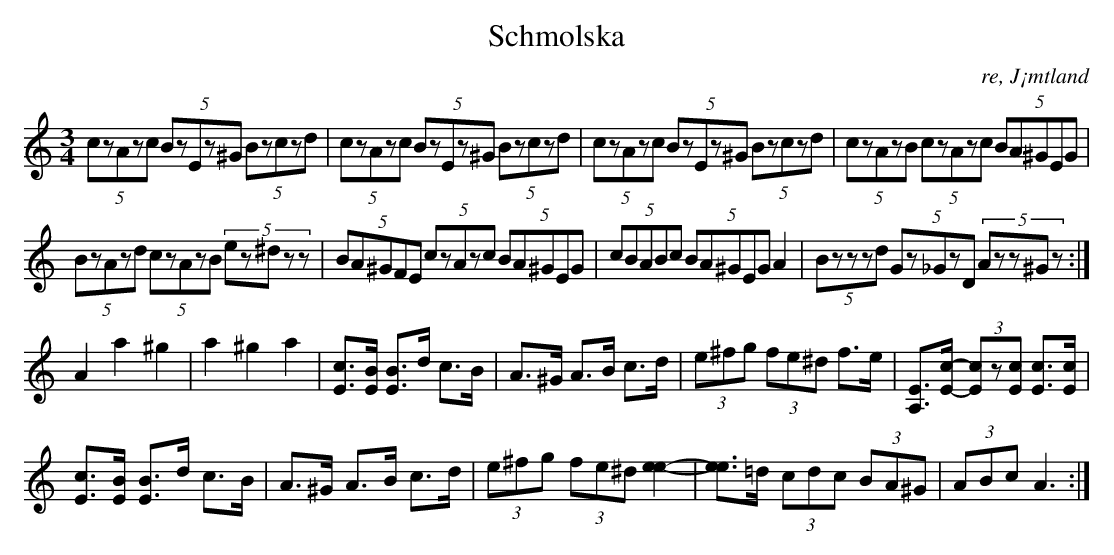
X:1
T:Schmolska
O: re, J¡mtland
M:3/4
L:1/8
K:Am
(5:2 czAzc (5:2Bz-Ez^G (5:2Bzczd| (5:2 czAzc (5:2Bz-Ez^G (5:2Bzczd| (5:2 czAzc (5:2Bz-Ez^G (5:2Bzczd|  (5:2czAzB (5:2czAzc (5:2BA^GEG|
 (5:2BzAzd (5:2czAzB (5:2ez^dzz|  (5:2BA^GFE (5:2czAzc (5:2BA^GEG|  (5:2cBABc (5:2BA^GEG  A2|  (5:2Bzzzd (5:2Gz_GzD (5:2Azz^Gz  :|
A2 a2 ^g2|a2 ^g2 a2| [cE]>[BE] [BE]>d c>B | A>^G A>B c>d | (3e^fg (3fe^d f>e | [EA,]>[c-E-] (3[cE]z[cE] [cE]>[cE] |
[cE]>[BE] [BE]>d c>B | A>^G A>B c>d | (3e^fg (3fe^d [e2-e2-] | [ee]>=d (3cdc (3BA^G | (3ABc A3 :|]
